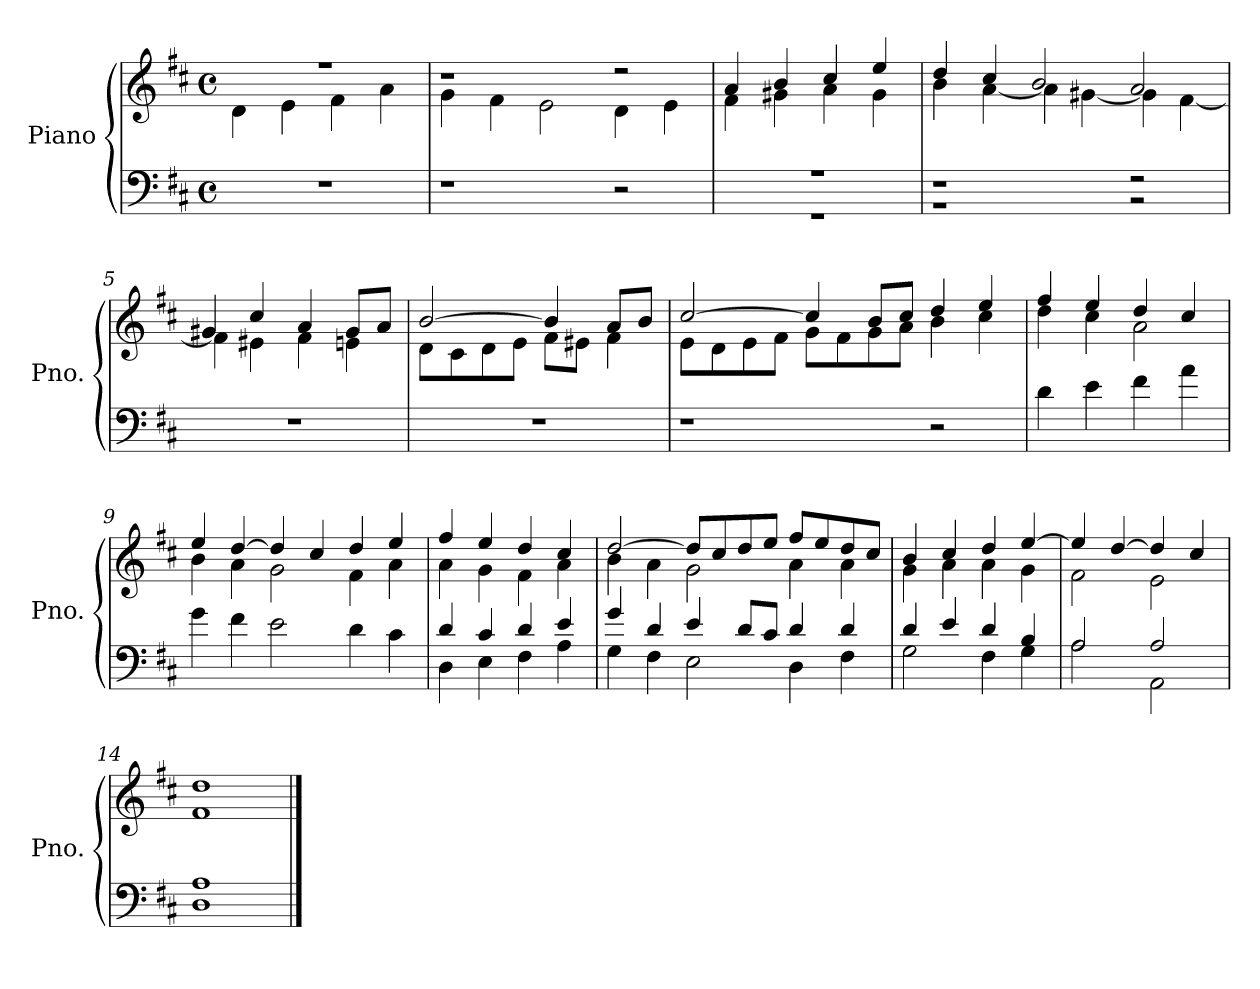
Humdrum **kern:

**kern	**kern
*part1	*part1
*staff2	*staff1
*I"Piano	*
*I'Pno.	*
*clefF4	*clefG2
*k[f#c#]	*k[f#c#]
*M4/4	*M4/4
*met(c)	*met(c)
=1	=1
*	*^
1r	1r	4d\
.	.	4e\
.	.	4f#\
.	.	4a\
=2	=2	=2
1r	1r	4g\
.	.	4f#\
.	.	2e\
2r	2r	4d\
.	.	4e\
=3	=3	=3
*^	*	*
1r	1r	4a/	4f#\
.	.	4b/	4g#X\
.	.	4cc#/	4a\
.	.	4ee/	4g#\
=4	=4	=4	=4
1r	1r	4dd/	4b\
.	.	4cc#/	[4a\
.	.	2b/	4a\]
.	.	.	[4g#X\
2r	2r	2a/	4g#\]
.	.	.	[4f#\
*v	*v	*	*
=5	=5	=5
1r	4g#X/	4f#\]
.	4cc#/	4e#X\
.	4a/	4f#\
.	8g#i/L	4en\
.	8a/J	.
!!LO:LB:g=z	!!
=6	=6	=6
1r	[2b/	8d\L
.	.	8c#\
.	.	8d\
.	.	8e\J
.	4b/]	8f#\L
.	.	8e#X\J
.	8a/L	4f#\
.	8b/J	.
=7	=7	=7
1r	[2cc#/	8e\L
.	.	8d\
.	.	8e\
.	.	8f#\J
.	4cc#/]	8g\L
.	.	8f#\
.	8b/L	8g\
.	8cc#/J	8a\J
2r	4dd/	4b\
.	4ee/	4cc#\
=8	=8	=8
4d\	4ff#/	4dd\
4e\	4ee/	4cc#\
4f#\	4dd/	2a\
4a\	4cc#/	.
=9	=9	=9
4g\	4ee/	4b\
4f#\	[4dd/	4a\
2e\	4dd/]	2g\
.	4cc#/	.
4d\	4dd/	4f#\
4c#\	4ee/	4a\
=10	=10	=10
*^	*	*
4d/	4D\	4ff#/	4a\
4c#/	4E\	4ee/	4g\
4d/	4F#\	4dd/	4f#\
4e/	4A\	4cc#/	4a\
!!LO:LB:g=z	!!
=11	=11	=11	=11
4g/	4G\	[2dd/	4b\
4d/	4F#\	.	4a\
4e/	2E\	8dd/L]	2g\
.	.	8cc#/	.
8d/L	.	8dd/	.
8c#/J	.	8ee/J	.
4d/	4D\	8ff#/L	4a\
.	.	8ee/	.
4d/	4F#\	8dd/	4a\
.	.	8cc#/J	.
=12	=12	=12	=12
4d/	2G\	4b/	4g\
4e/	.	4cc#/	4a\
4d/	4F#\	4dd/	4a\
4B/	4G\	[4ee/	4g\
=13	=13	=13	=13
2A/	2A\	4ee/]	2f#\
.	.	[4dd/	.
2A/	2AA\	4dd/]	2e\
.	.	4cc#/	.
=14	=14	=14	=14
1A	1D	1dd	1f#
*v	*v	*	*
*	*v	*v
==	==
*-	*-
